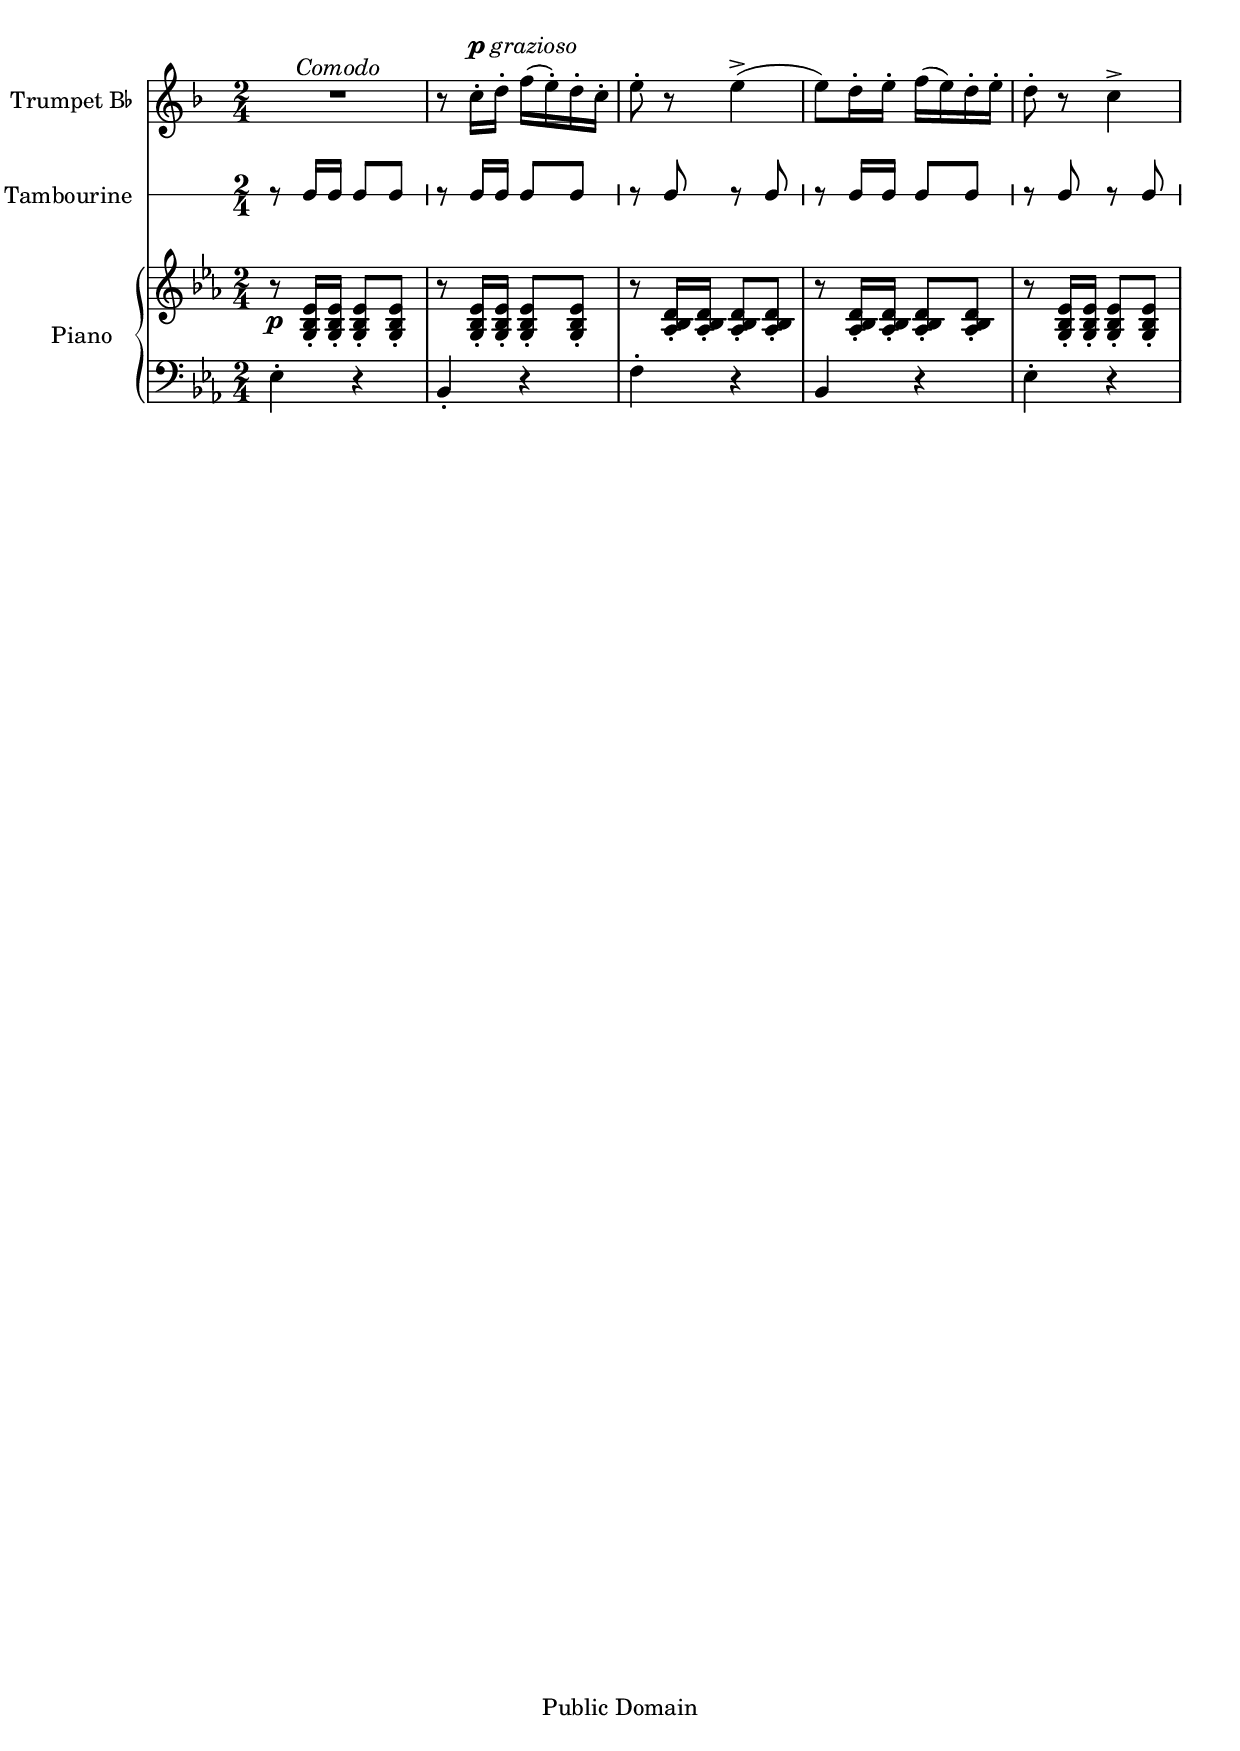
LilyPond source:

% DO NOT EDIT this file manually; it is automatically
% generated from Documentation/snippets/new
% Make any changes in Documentation/snippets/new/
% and then run scripts/auxiliar/makelsr.py
%
% This file is in the public domain.
%% Note: this file works from version 2.16.0
\version "2.17.6"
\include "catalan.ly"

\header {
  lsrtags = "headword"
  texidoc = ""
  doctitle = "headword"
} % begin verbatim


\header {
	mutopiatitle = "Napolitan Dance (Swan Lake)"
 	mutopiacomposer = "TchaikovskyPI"
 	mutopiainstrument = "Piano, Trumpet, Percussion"
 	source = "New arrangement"
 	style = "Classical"
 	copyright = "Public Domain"
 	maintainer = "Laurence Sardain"
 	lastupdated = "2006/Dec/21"
%	title = "Le Lac des Cygnes"
%	subtitle = "Danse Napolitaine"
%	composer = "Piotr Ilitch Tchaïkovski"
%	arranger = "arr. Laurence Sardain"
%       footer = "Mutopia-2006/12/22-896"
}

trompette = \relative do'' {
  \clef treble
  \key mib \major
  \time 2/4
  R2^\markup { \italic Comodo } |
  r8 \once \override TextScript.padding = #2.0
  sib16-.^\markup {\dynamic p \italic grazioso} do-. mib( re)-. do-. sib-. |
  re8-. r8 re4->( |
  re8) do16-. re-. mib( re) do-. re-. |
  do8-. r8 sib4-> |
}

tambourin = \relative do' {
  \time 2/4
  r8 do16 do do8 do |
  r8 do16 do do8 do |
  r8 do r do |
  r8 do16 do do8 do |
  r8 do r do |
}

tambourinMidi = \drummode {
  \time 2/4
  r8 tamb16 tamb tamb8 tamb |
  r8 tamb16 tamb tamb8 tamb |
  r8 tamb r tamb |
  r8 tamb16 tamb tamb8 tamb |
  r8 tamb r tamb |
}

upper = \relative do' {
  \clef treble
  \key mib \major
  \time 2/4
  r8\p <sol sib mib>16-. <sol sib mib>-. <sol sib mib>8-. <sol sib mib>-. |
  r8 <sol sib mib>16-. <sol sib mib>-. <sol sib mib>8-. <sol sib mib>-. |
  r8 <lab sib re>16-. <lab sib re>-. <lab sib re>8-. <lab sib re>-. |
  r8 <lab sib re>16-. <lab sib re>-. <lab sib re>8-. <lab sib re>-. |
  r8 <sol sib mib>16-. <sol sib mib>-. <sol sib mib>8-. <sol sib mib>-. |
}

lower = \relative do {
  \clef bass
  \key mib \major
  \time 2/4
  mib4-. r4 |
  sib-. r |
  fa'-. r |
  sib, r |
  mib4-. r4 |
}


\score {
  <<
    \context Staff = "trumpet" <<
      \set Staff.instrumentName = \markup { "Trumpet" \concat{ B \teeny \raise #0.4 \flat } }
      \transpose sib do'
      \trompette
    >>
    \context RhythmicStaff = "tambourin" <<
      \set Staff.instrumentName = "Tambourine"
      \tambourin
    >>
    \context PianoStaff = "prima" <<
      \set PianoStaff.instrumentName = "Piano  "
      \context Staff = "uppera" \upper
      \context Staff = "lowera" \lower
    >>
  >>
  \layout { }
}
\score {
  <<
    \context Staff = "trumpet" {
      \set Staff.midiInstrument = "trumpet"
      \trompette
    }
    \context DrumStaff = "tambourin" {
      \tambourinMidi
    }
    \context Staff = "piano" <<
      \upper
      \lower
    >>
  >>
  \midi {
    \tempo 4 = 72
  }
}
